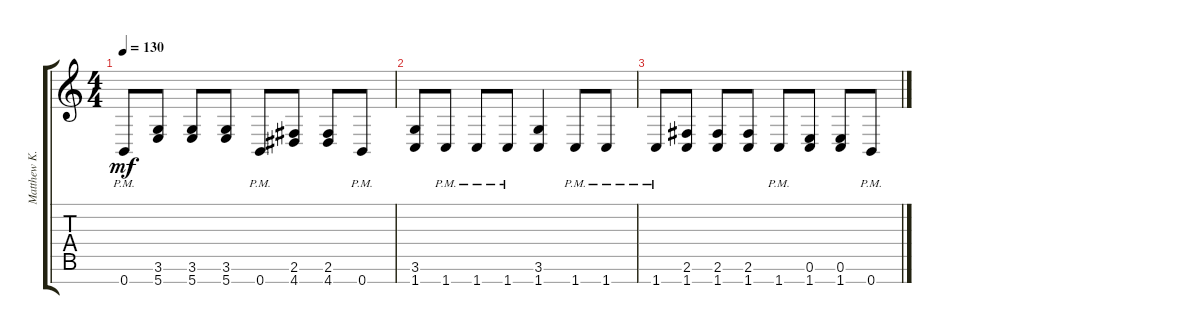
\track ("Matthew K. Heafy" "Matthew K.") {instrument distortionguitar}
\staff {score tabs}
\tuning (E4 B3 G3 D3 A2 E2 B1) {hide}
\ts (4 4)
\tempo 130
\clef g2
\ks c
0.7{pm}.8{dy mf} (3.6 5.7).8 (3.6 5.7).8 (3.6 5.7).8 0.7{pm}.8 (2.6 4.7).8 (2.6 4.7).8 0.7{pm}.8 |
(3.6 1.7).8 1.7{pm}.8 1.7{pm}.8 1.7{pm}.8 (3.6 1.7).4 1.7{pm}.8 1.7{pm}.8 |
1.7{pm}.8 (2.6 1.7).8 (2.6 1.7).8 (2.6 1.7).8 1.7{pm}.8 (0.6 1.7).8 (0.6 1.7).8 0.7{pm}.8
